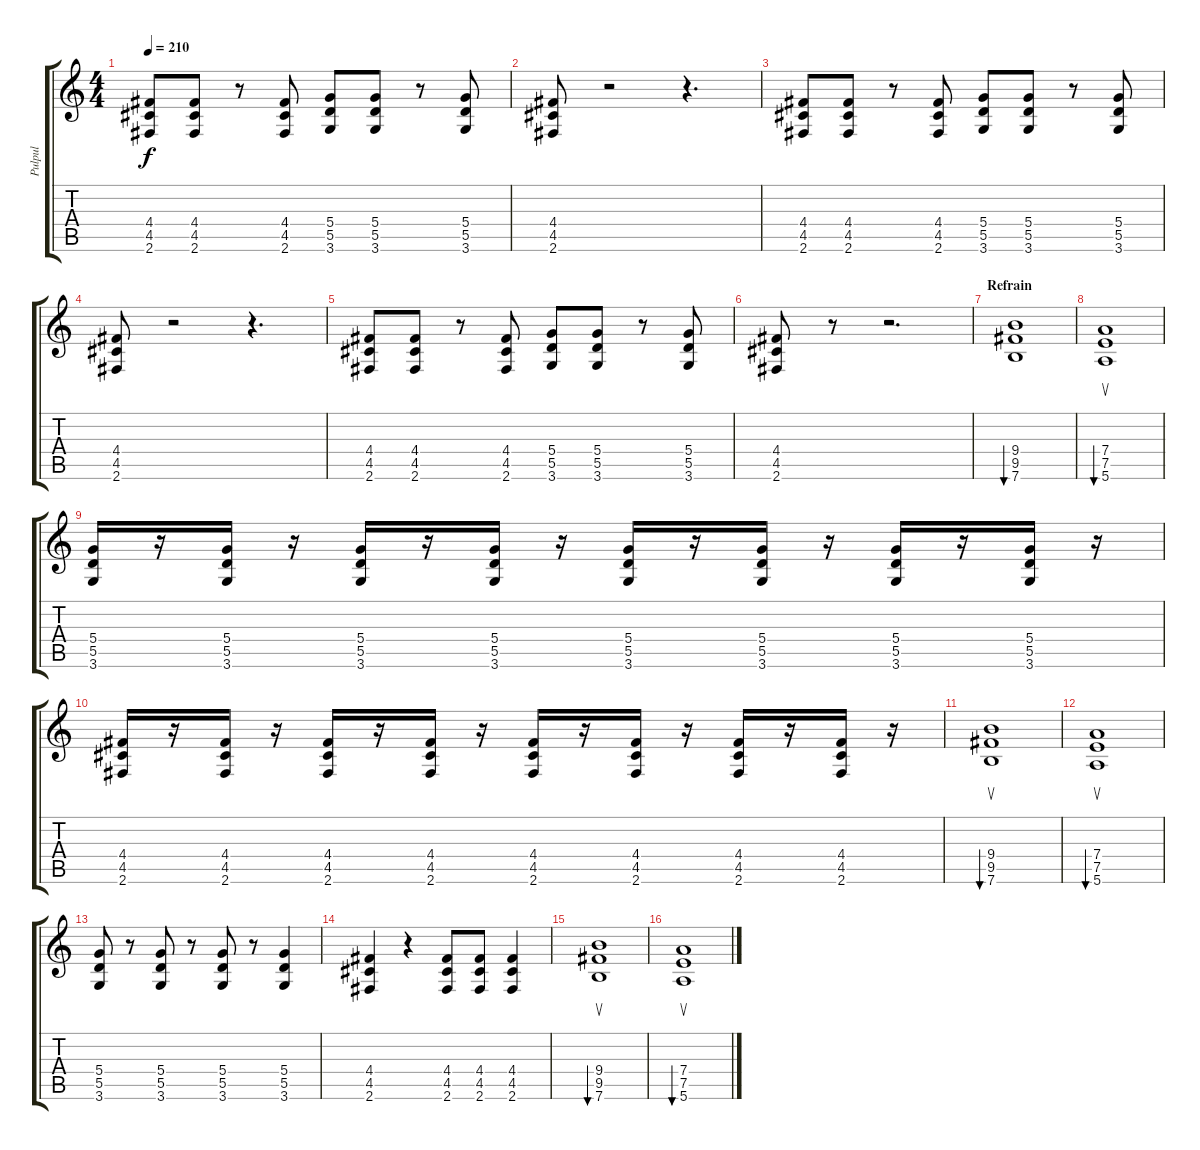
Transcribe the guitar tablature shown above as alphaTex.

\track ("Pulpul" "Pulpul") {instrument overdrivenguitar}
\staff {score tabs}
\tuning (E4 B3 G3 D3 A2 E2) {hide}
\ts (4 4)
\tempo 210
\clef g2
\ks c
(4.4 4.5 2.6).8{dy f} (4.4 4.5 2.6).8 r.8 (4.4 4.5 2.6).8 (5.4 5.5 3.6).8 (5.4 5.5 3.6).8 r.8 (5.4 5.5 3.6).8 |
(4.4 4.5 2.6).8 r.2 r.4{d} |
(4.4 4.5 2.6).8 (4.4 4.5 2.6).8 r.8 (4.4 4.5 2.6).8 (5.4 5.5 3.6).8 (5.4 5.5 3.6).8 r.8 (5.4 5.5 3.6).8 |
(4.4 4.5 2.6).8 r.2 r.4{d} |
(4.4 4.5 2.6).8 (4.4 4.5 2.6).8 r.8 (4.4 4.5 2.6).8 (5.4 5.5 3.6).8 (5.4 5.5 3.6).8 r.8 (5.4 5.5 3.6).8 |
(4.4 4.5 2.6).8 r.8 r.2{d} |
\section ("" "Refrain")
(9.4 9.5 7.6).1{bu 60} |
(7.4 7.5 5.6).1{su bu 60} |
(5.4 5.5 3.6).16 r.16 (5.4 5.5 3.6).16 r.16 (5.4 5.5 3.6).16 r.16 (5.4 5.5 3.6).16 r.16 (5.4 5.5 3.6).16 r.16 (5.4 5.5 3.6).16 r.16 (5.4 5.5 3.6).16 r.16 (5.4 5.5 3.6).16 r.16 |
(4.4 4.5 2.6).16 r.16 (4.4 4.5 2.6).16 r.16 (4.4 4.5 2.6).16 r.16 (4.4 4.5 2.6).16 r.16 (4.4 4.5 2.6).16 r.16 (4.4 4.5 2.6).16 r.16 (4.4 4.5 2.6).16 r.16 (4.4 4.5 2.6).16 r.16 |
(9.4 9.5 7.6).1{su bu 60} |
(7.4 7.5 5.6).1{su bu 60} |
(5.4 5.5 3.6).8 r.8 (5.4 5.5 3.6).8 r.8 (5.4 5.5 3.6).8 r.8 (5.4 5.5 3.6).4 |
(4.4 4.5 2.6).4 r.4 (4.4 4.5 2.6).8 (4.4 4.5 2.6).8 (4.4 4.5 2.6).4 |
(9.4 9.5 7.6).1{su bu 60} |
(7.4 7.5 5.6).1{su bu 60}
